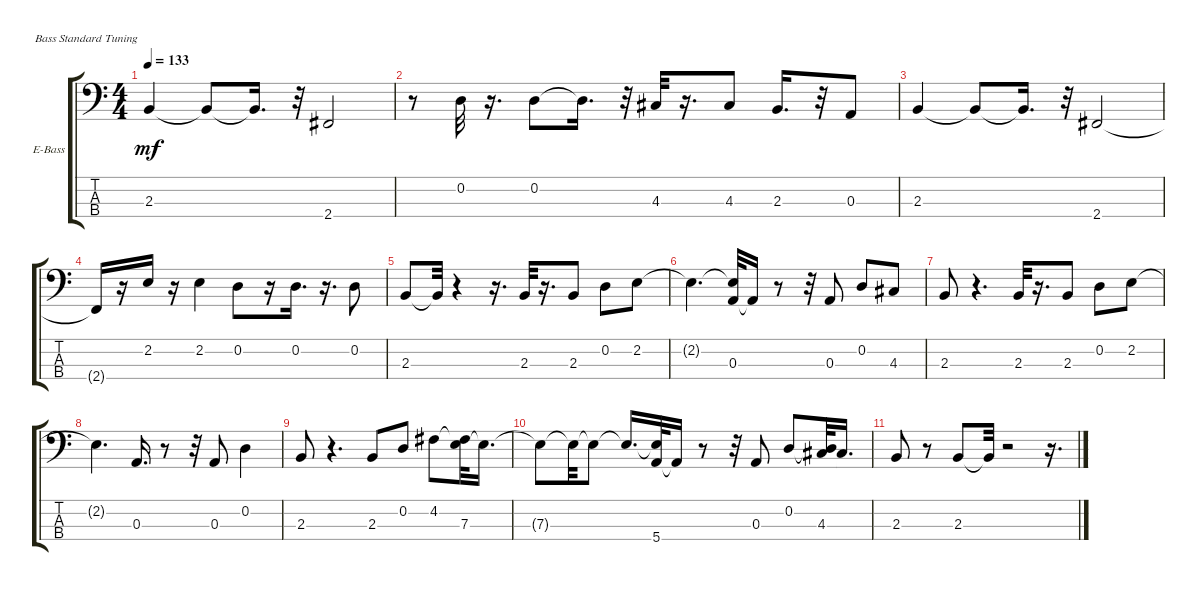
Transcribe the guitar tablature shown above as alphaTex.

\defaultSystemsLayout 4
\bracketExtendMode groupsimilarinstruments
\firstSystemTrackNameOrientation horizontal
\otherSystemsTrackNameOrientation horizontal
\track ("Electric Bass" "E-Bass") {instrument electricbassfinger}
\staff {score tabs}
\tuning (G2 D2 A1 E1)
\ts (4 4)
\tempo 133
\clef f4
\ks c
2.3.4{dy mf} 2.3{t}.8 2.3{t}.16{d} r.32 2.4.2 |
r.8 0.2.32 r.16{d} 0.2.8 0.2{t}.16{d} r.32 4.3.32 r.16{d} 4.3.8 2.3.16{d} r.32 0.3.8 |
2.3.4 2.3{t}.8 2.3{t}.16{d} r.32 2.4.2 |
2.4{t}.16 r.16 2.2.16 r.16 2.2.4 0.2.8 r.16 0.2.16{d} r.16{d} 0.2.8 |
2.3.8 2.3{t}.32 r.4 r.16{d} 2.3.32 r.16{d} 2.3.8 0.2.8 2.2.8 |
2.2{t}.4{d} (2.2{t} 0.3).32 0.3{t}.16 r.8 r.32 0.3.8 0.2.8 4.3.8 |
2.3.8 r.4{d} 2.3.32 r.16{d} 2.3.8 0.2.8 2.2.8 |
2.2{t}.4{d} 0.3.16{d} r.8 r.32 0.3.8 0.2.4 |
2.3.8 r.4{d} 2.3.8 0.2.8 4.2.8 (4.2{t} 7.3).32 7.3{t}.16{d} |
7.3{t}.8 7.3{t}.32 7.3{t}.8 7.3{t}.16{d} (7.3{t} 5.4).32 5.4{t}.16 r.8 r.32 0.3.8 0.2.8 (0.2{t} 4.3).32 4.3{t}.16{d} |
2.3.8 r.8 2.3.8 2.3{t}.32 r.2 r.16{d}
